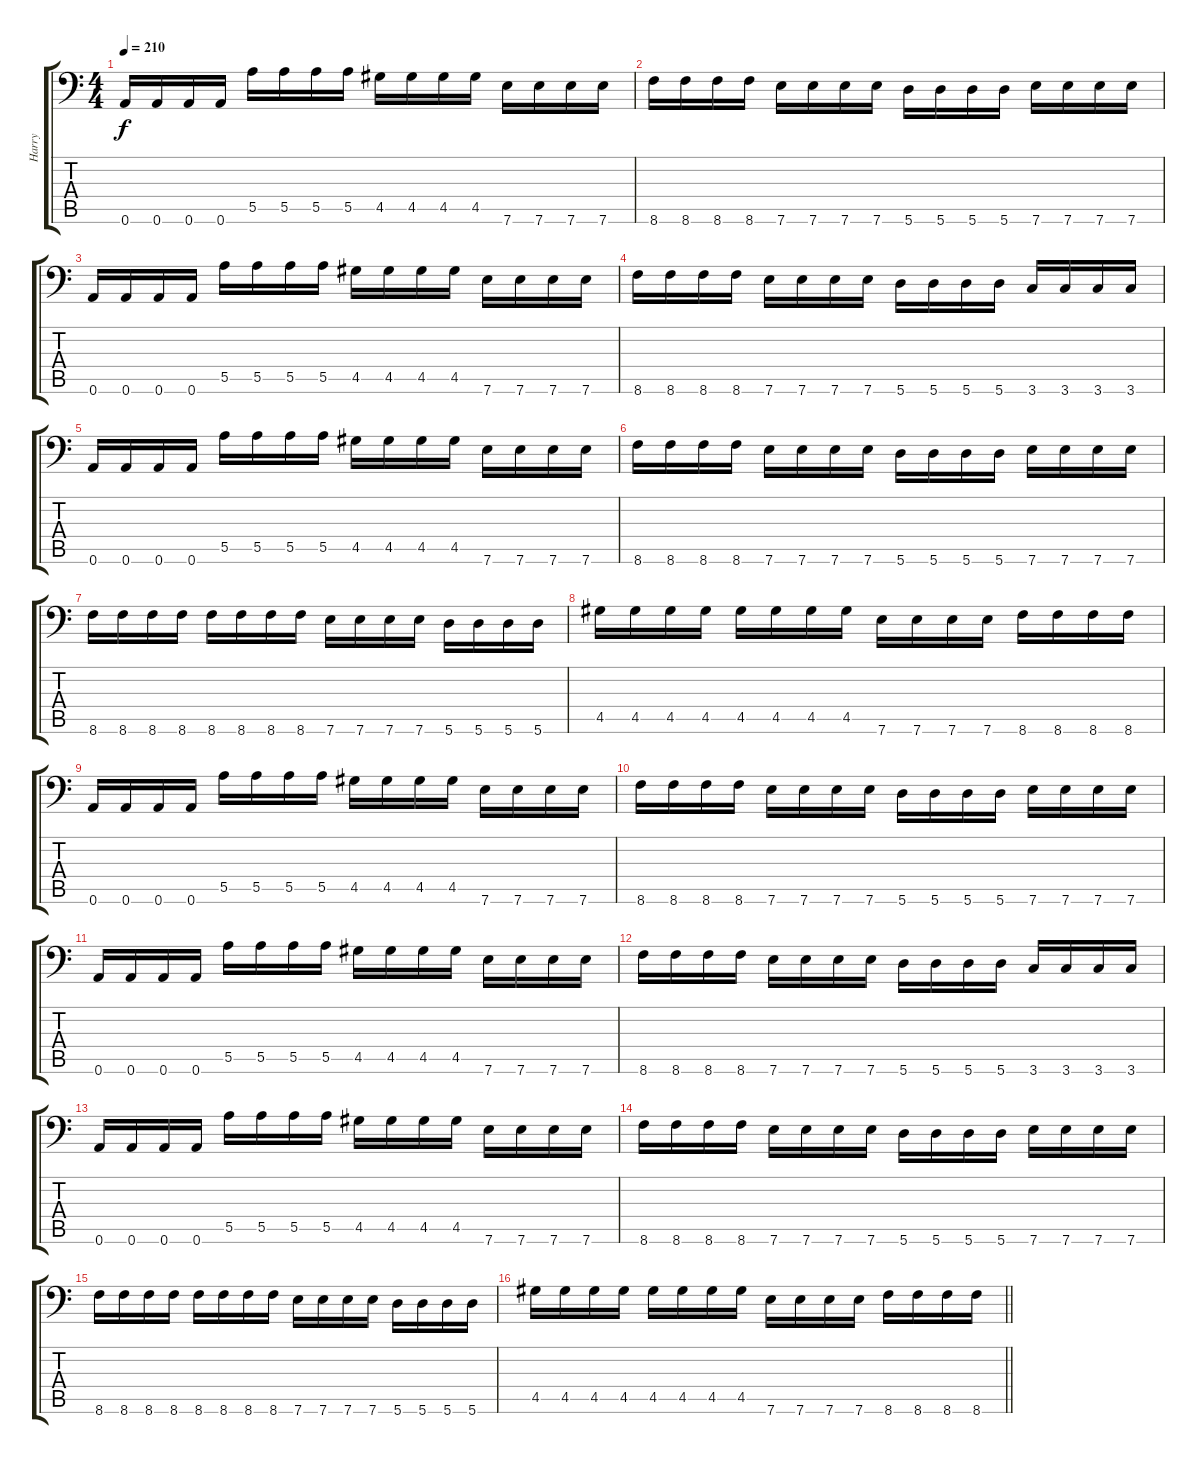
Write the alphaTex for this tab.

\track ("Harry" "Harry") {instrument distortionguitar}
\staff {score tabs}
\tuning (B3 Gb3 D3 A2 E2 A1) {hide}
\ts (4 4)
\section ("" "")
\tempo 210
\clef f4
\ks c
0.6.16{dy f} 0.6.16 0.6.16 0.6.16 5.5.16 5.5.16 5.5.16 5.5.16 4.5.16 4.5.16 4.5.16 4.5.16 7.6.16 7.6.16 7.6.16 7.6.16 |
8.6.16 8.6.16 8.6.16 8.6.16 7.6.16 7.6.16 7.6.16 7.6.16 5.6.16 5.6.16 5.6.16 5.6.16 7.6.16 7.6.16 7.6.16 7.6.16 |
0.6.16 0.6.16 0.6.16 0.6.16 5.5.16 5.5.16 5.5.16 5.5.16 4.5.16 4.5.16 4.5.16 4.5.16 7.6.16 7.6.16 7.6.16 7.6.16 |
8.6.16 8.6.16 8.6.16 8.6.16 7.6.16 7.6.16 7.6.16 7.6.16 5.6.16 5.6.16 5.6.16 5.6.16 3.6.16 3.6.16 3.6.16 3.6.16 |
0.6.16 0.6.16 0.6.16 0.6.16 5.5.16 5.5.16 5.5.16 5.5.16 4.5.16 4.5.16 4.5.16 4.5.16 7.6.16 7.6.16 7.6.16 7.6.16 |
8.6.16 8.6.16 8.6.16 8.6.16 7.6.16 7.6.16 7.6.16 7.6.16 5.6.16 5.6.16 5.6.16 5.6.16 7.6.16 7.6.16 7.6.16 7.6.16 |
8.6.16 8.6.16 8.6.16 8.6.16 8.6.16 8.6.16 8.6.16 8.6.16 7.6.16 7.6.16 7.6.16 7.6.16 5.6.16 5.6.16 5.6.16 5.6.16 |
4.5.16 4.5.16 4.5.16 4.5.16 4.5.16 4.5.16 4.5.16 4.5.16 7.6.16 7.6.16 7.6.16 7.6.16 8.6.16 8.6.16 8.6.16 8.6.16 |
0.6.16 0.6.16 0.6.16 0.6.16 5.5.16 5.5.16 5.5.16 5.5.16 4.5.16 4.5.16 4.5.16 4.5.16 7.6.16 7.6.16 7.6.16 7.6.16 |
8.6.16 8.6.16 8.6.16 8.6.16 7.6.16 7.6.16 7.6.16 7.6.16 5.6.16 5.6.16 5.6.16 5.6.16 7.6.16 7.6.16 7.6.16 7.6.16 |
0.6.16 0.6.16 0.6.16 0.6.16 5.5.16 5.5.16 5.5.16 5.5.16 4.5.16 4.5.16 4.5.16 4.5.16 7.6.16 7.6.16 7.6.16 7.6.16 |
8.6.16 8.6.16 8.6.16 8.6.16 7.6.16 7.6.16 7.6.16 7.6.16 5.6.16 5.6.16 5.6.16 5.6.16 3.6.16 3.6.16 3.6.16 3.6.16 |
0.6.16 0.6.16 0.6.16 0.6.16 5.5.16 5.5.16 5.5.16 5.5.16 4.5.16 4.5.16 4.5.16 4.5.16 7.6.16 7.6.16 7.6.16 7.6.16 |
8.6.16 8.6.16 8.6.16 8.6.16 7.6.16 7.6.16 7.6.16 7.6.16 5.6.16 5.6.16 5.6.16 5.6.16 7.6.16 7.6.16 7.6.16 7.6.16 |
8.6.16 8.6.16 8.6.16 8.6.16 8.6.16 8.6.16 8.6.16 8.6.16 7.6.16 7.6.16 7.6.16 7.6.16 5.6.16 5.6.16 5.6.16 5.6.16 |
\barLineRight lightlight
4.5.16 4.5.16 4.5.16 4.5.16 4.5.16 4.5.16 4.5.16 4.5.16 7.6.16 7.6.16 7.6.16 7.6.16 8.6.16 8.6.16 8.6.16 8.6.16
